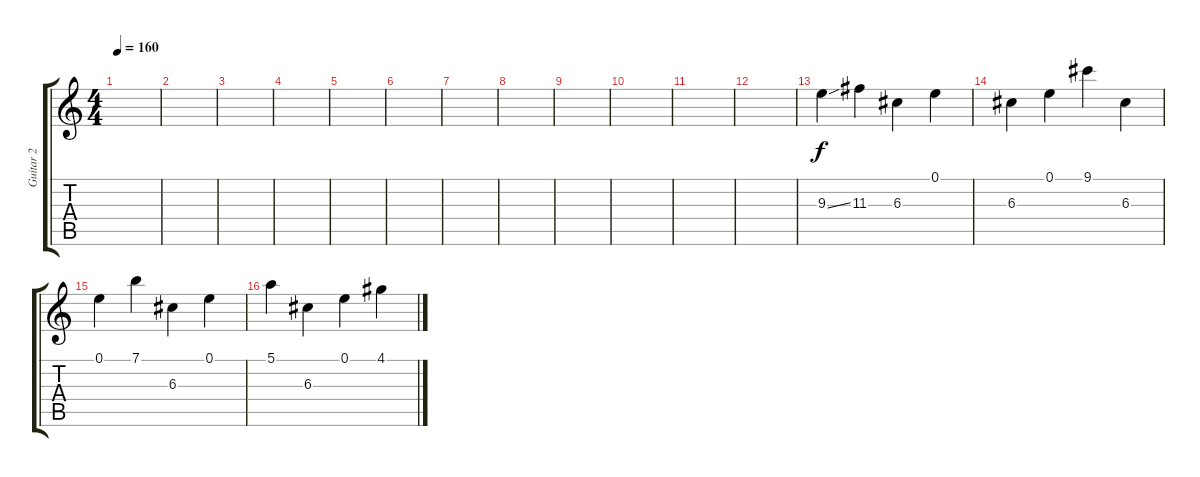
\track ("Guitar 2" "Guitar 2") {instrument overdrivenguitar}
\staff {score tabs}
\tuning (E4 B3 G3 D3 A2 D2) {hide}
\ts (4 4)
\tempo 160
\clef g2
\ks c
|
|
|
|
|
|
|
|
|
|
|
|
9.3{ss}.4 11.3.4 6.3.4 0.1.4 |
6.3.4 0.1.4 9.1.4 6.3.4 |
0.1.4 7.1.4 6.3.4 0.1.4 |
5.1.4 6.3.4 0.1.4 4.1.4
